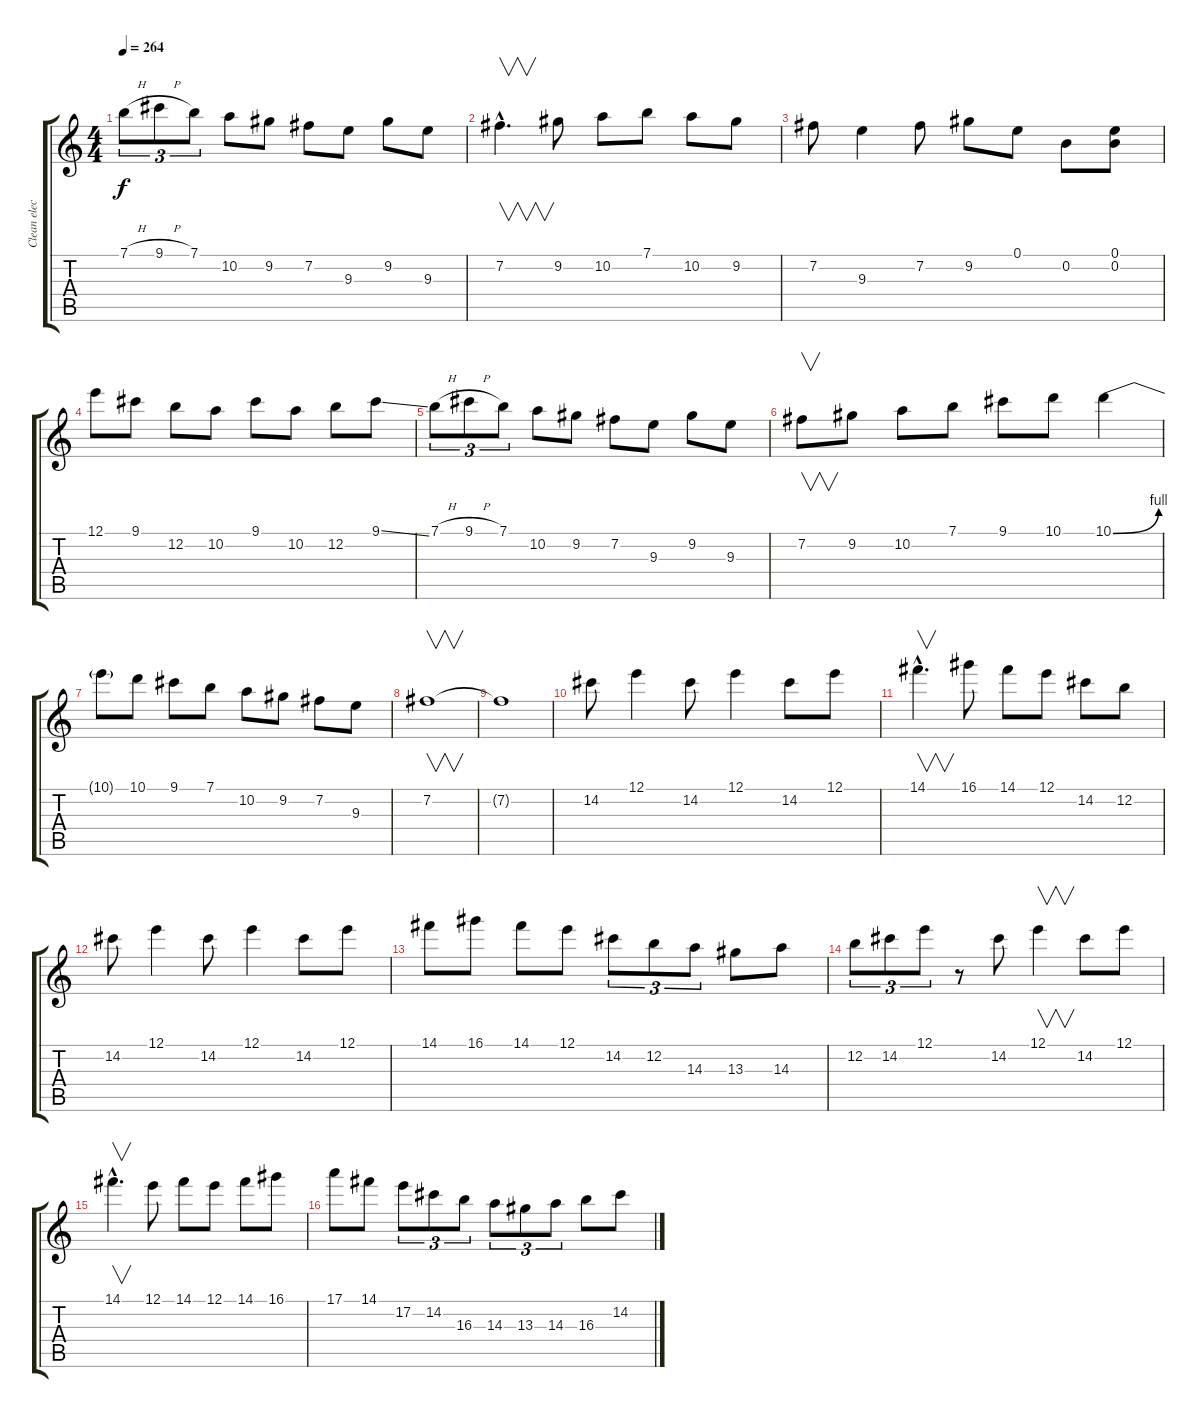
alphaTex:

\track ("Clean electric guitar 1" "Clean elec") {instrument electricguitarclean}
\staff {score tabs}
\tuning (E4 B3 G3 D3 A2 E2) {hide}
\ts (4 4)
\tempo 264
\clef g2
\ks c
7.1{h}.8{tu (3 2) dy f} 9.1{h}.8{tu (3 2)} 7.1.8{tu (3 2)} 10.2.8 9.2.8 7.2.8 9.3.8 9.2.8 9.3.8 |
7.2{hac}.4{v d} 9.2.8 10.2.8 7.1.8 10.2.8 9.2.8 |
7.2.8 9.3.4 7.2.8 9.2.8 0.1.8 0.2.8 (0.1 0.2).8 |
12.1.8 9.1.8 12.2.8 10.2.8 9.1.8 10.2.8 12.2.8 9.1{ss}.8 |
7.1{h}.8{tu (3 2)} 9.1{h}.8{tu (3 2)} 7.1.8{tu (3 2)} 10.2.8 9.2.8 7.2.8 9.3.8 9.2.8 9.3.8 |
7.2.8{v} 9.2.8 10.2.8 7.1.8 9.1.8 10.1.8 10.1{be (bend 0 0 60 4)}.4 |
10.1{t}.8 10.1.8 9.1.8 7.1.8 10.2.8 9.2.8 7.2.8 9.3.8 |
7.2.1{v} |
7.2{t}.1 |
14.2.8 12.1.4 14.2.8 12.1.4 14.2.8 12.1.8 |
14.1{hac}.4{v d} 16.1.8 14.1.8 12.1.8 14.2.8 12.2.8 |
14.2.8 12.1.4 14.2.8 12.1.4 14.2.8 12.1.8 |
14.1.8 16.1.8 14.1.8 12.1.8 14.2.8{tu (3 2)} 12.2.8{tu (3 2)} 14.3.8{tu (3 2)} 13.3.8 14.3.8 |
12.2.8{tu (3 2)} 14.2.8{tu (3 2)} 12.1.8{tu (3 2)} r.8 14.2.8 12.1.4{v} 14.2.8 12.1.8 |
14.1{hac}.4{v d} 12.1.8 14.1.8 12.1.8 14.1.8 16.1.8 |
17.1.8 14.1.8 17.2.8{tu (3 2)} 14.2.8{tu (3 2)} 16.3.8{tu (3 2)} 14.3.8{tu (3 2)} 13.3.8{tu (3 2)} 14.3.8{tu (3 2)} 16.3.8 14.2.8
